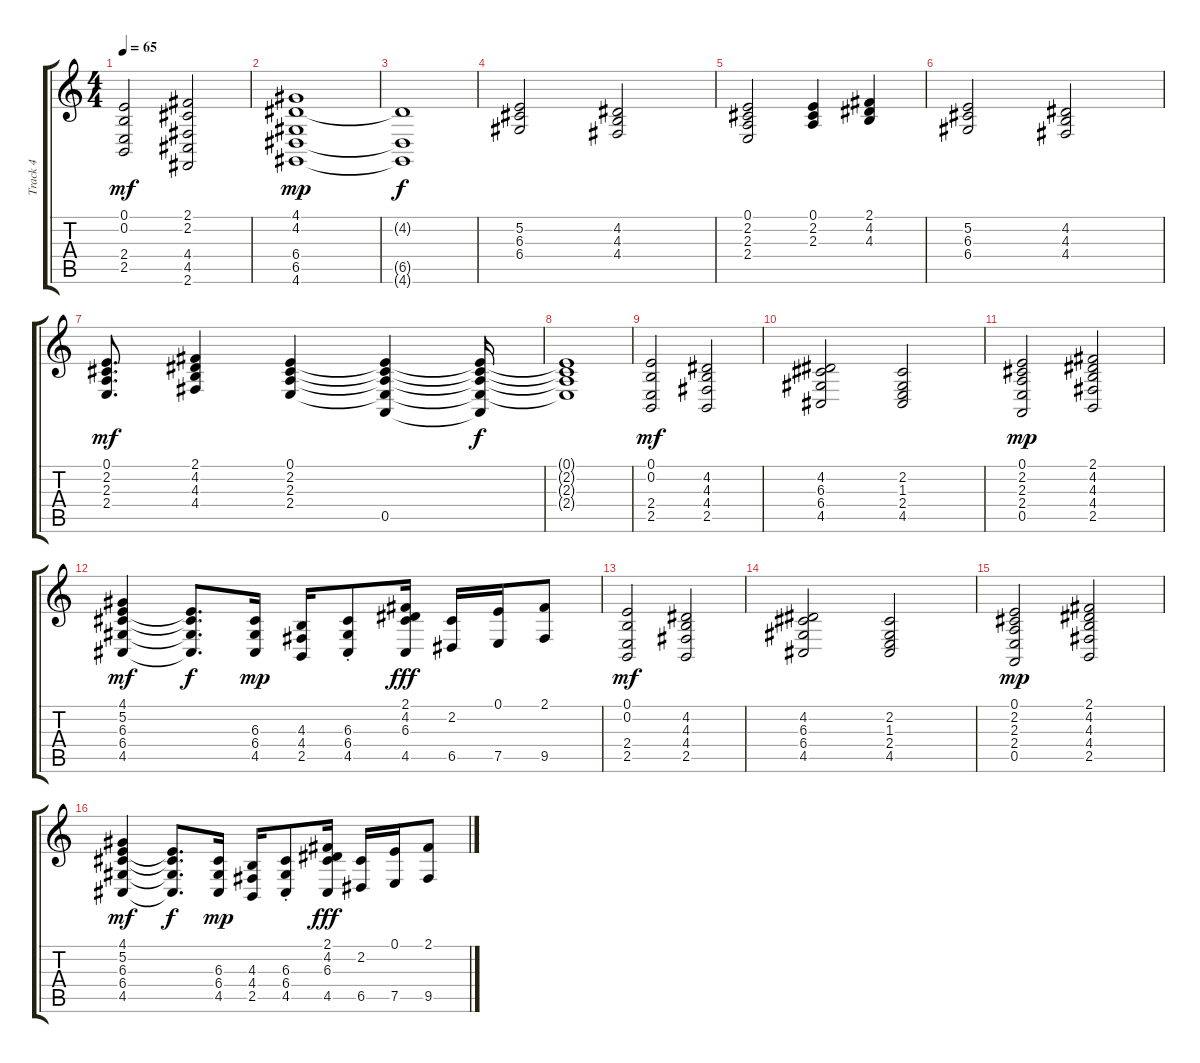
\track ("Track 4" "Track 4") {instrument pad2warm}
\staff {score tabs}
\tuning (E4 B3 G3 D3 A2 E2) {hide}
\ts (4 4)
\tempo 65
\clef g2
\ks c
(0.1 0.2 2.4 2.5).2{dy mf} (2.1 2.2 4.4 4.5 2.6).2 |
(4.1 4.2 6.4 6.5 4.6).1{dy mp} |
(4.2{t} 6.5{t} 4.6{t}).1{dy f volume 7} |
(5.2 6.3 6.4).2{volume 9 instrument pad8sweep} (4.2 4.3 4.4).2 |
(0.1 2.2 2.3 2.4).2 (0.1 2.2 2.3).4 (2.1 4.2 4.3).4 |
(5.2 6.3 6.4).2 (4.2 4.3 4.4).2 |
(0.1 2.2 2.3 2.4).8{d dy mf instrument pad2warm} (2.1 4.2 4.3 4.4).4 (0.1 2.2 2.3 2.4).4 (0.1{t} 2.2{t} 2.3{t} 2.4{t} 0.5).4 (0.1{t} 2.2{t} 2.3{t} 2.4{t} 0.5{t}).16{dy f} |
(0.1{t} 2.2{t} 2.3{t} 2.4{t}).1 |
(0.1 0.2 2.4 2.5).2{dy mf instrument drawbarorgan} (4.2 4.3 4.4 2.5).2 |
(4.2 6.3 6.4 4.5).2 (2.2 1.3 2.4 4.5).2 |
(0.1 2.2 2.3 2.4 0.5).2{dy mp} (2.1 4.2 4.3 4.4 2.5).2 |
(4.1 5.2 6.3 6.4 4.5).4{dy mf} (5.2{t} 6.3{t} 6.4{t} 4.5{t}).8{d dy f} (6.3 6.4 4.5).16{dy mp} (4.3 4.4 2.5).16 (6.3 6.4 4.5{st}).8 (2.1 4.2 6.3 4.5).16{dy fff instrument synthstrings1} (2.2 6.5).16 (0.1 7.5).16 (2.1 9.5).8 |
(0.1 0.2 2.4 2.5).2{dy mf instrument drawbarorgan} (4.2 4.3 4.4 2.5).2 |
(4.2 6.3 6.4 4.5).2 (2.2 1.3 2.4 4.5).2 |
(0.1 2.2 2.3 2.4 0.5).2{dy mp} (2.1 4.2 4.3 4.4 2.5).2 |
(4.1 5.2 6.3 6.4 4.5).4{dy mf} (5.2{t} 6.3{t} 6.4{t} 4.5{t}).8{d dy f} (6.3 6.4 4.5).16{dy mp} (4.3 4.4 2.5).16 (6.3 6.4 4.5{st}).8 (2.1 4.2 6.3 4.5).16{dy fff instrument synthstrings1} (2.2 6.5).16 (0.1 7.5).16 (2.1 9.5).8
